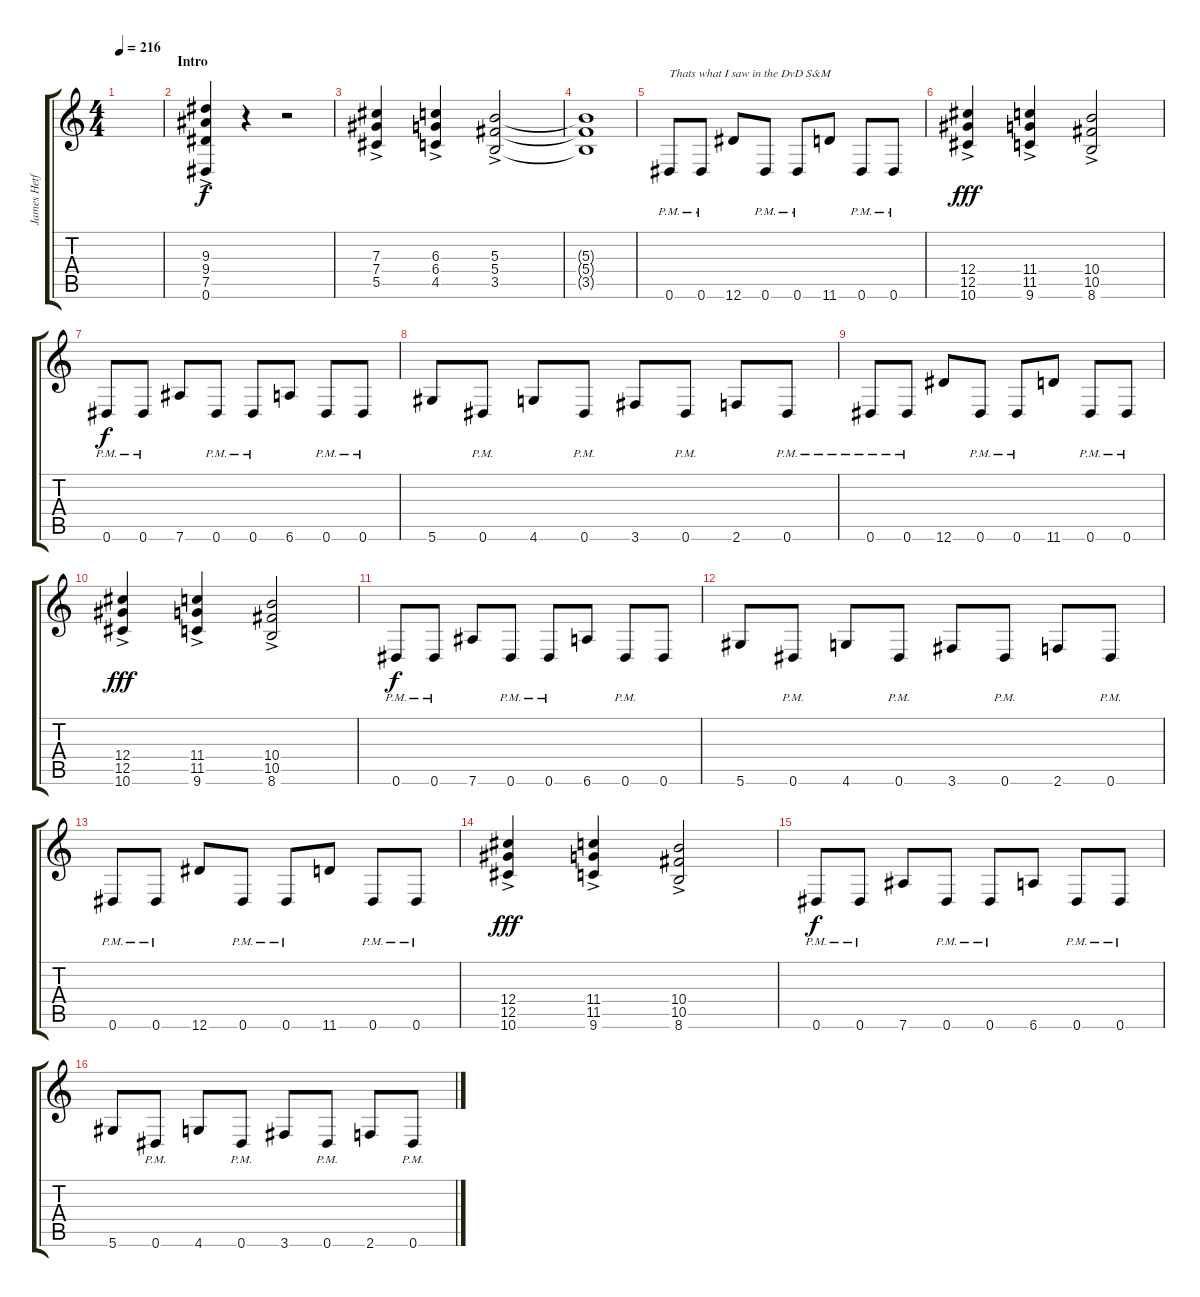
\track ("James Hetfield (Distortion Guitar)" "James Hetf") {instrument distortionguitar}
\staff {score tabs}
\tuning (Eb4 Bb3 Gb3 Db3 Ab2 Eb2) {hide}
\ts (4 4)
\tempo 216
\clef g2
\ks c
|
\section ("" "Intro")
(9.3{ac} 9.4{ac} 7.5{ac} 0.6{ac}).4 r.4 r.2 |
(7.3{ac} 7.4{ac} 5.5{ac}).4 (6.3{ac} 6.4{ac} 4.5{ac}).4 (5.3{ac} 5.4{ac} 3.5{ac}).2 |
(5.3{t} 5.4{t} 3.5{t}).1{dy f} |
0.6{pm}.8{txt "Thats what I saw in the DvD S&M"} 0.6{pm}.8 12.6.8 0.6{pm}.8 0.6{pm}.8 11.6.8 0.6{pm}.8 0.6{pm}.8 |
(12.4{ac} 12.5{ac} 10.6{ac}).4{dy fff} (11.4{ac} 11.5{ac} 9.6{ac}).4 (10.4{ac} 10.5{ac} 8.6{ac}).2 |
0.6{pm}.8{dy f} 0.6{pm}.8 7.6.8 0.6{pm}.8 0.6{pm}.8 6.6.8 0.6{pm}.8 0.6{pm}.8 |
5.6.8 0.6{pm}.8 4.6.8 0.6{pm}.8 3.6.8 0.6{pm}.8 2.6.8 0.6{pm}.8 |
0.6{pm}.8 0.6{pm}.8 12.6.8 0.6{pm}.8 0.6{pm}.8 11.6.8 0.6{pm}.8 0.6{pm}.8 |
(12.4{ac} 12.5{ac} 10.6{ac}).4{dy fff} (11.4{ac} 11.5{ac} 9.6{ac}).4 (10.4{ac} 10.5{ac} 8.6{ac}).2 |
0.6{pm}.8{dy f} 0.6{pm}.8 7.6.8 0.6{pm}.8 0.6{pm}.8 6.6.8 0.6{pm}.8 0.6.8 |
5.6.8 0.6{pm}.8 4.6.8 0.6{pm}.8 3.6.8 0.6{pm}.8 2.6.8 0.6{pm}.8 |
0.6{pm}.8 0.6{pm}.8 12.6.8 0.6{pm}.8 0.6{pm}.8 11.6.8 0.6{pm}.8 0.6{pm}.8 |
(12.4{ac} 12.5{ac} 10.6{ac}).4{dy fff} (11.4{ac} 11.5{ac} 9.6{ac}).4 (10.4{ac} 10.5{ac} 8.6{ac}).2 |
0.6{pm}.8{dy f} 0.6{pm}.8 7.6.8 0.6{pm}.8 0.6{pm}.8 6.6.8 0.6{pm}.8 0.6{pm}.8 |
5.6.8 0.6{pm}.8 4.6.8 0.6{pm}.8 3.6.8 0.6{pm}.8 2.6.8 0.6{pm}.8
